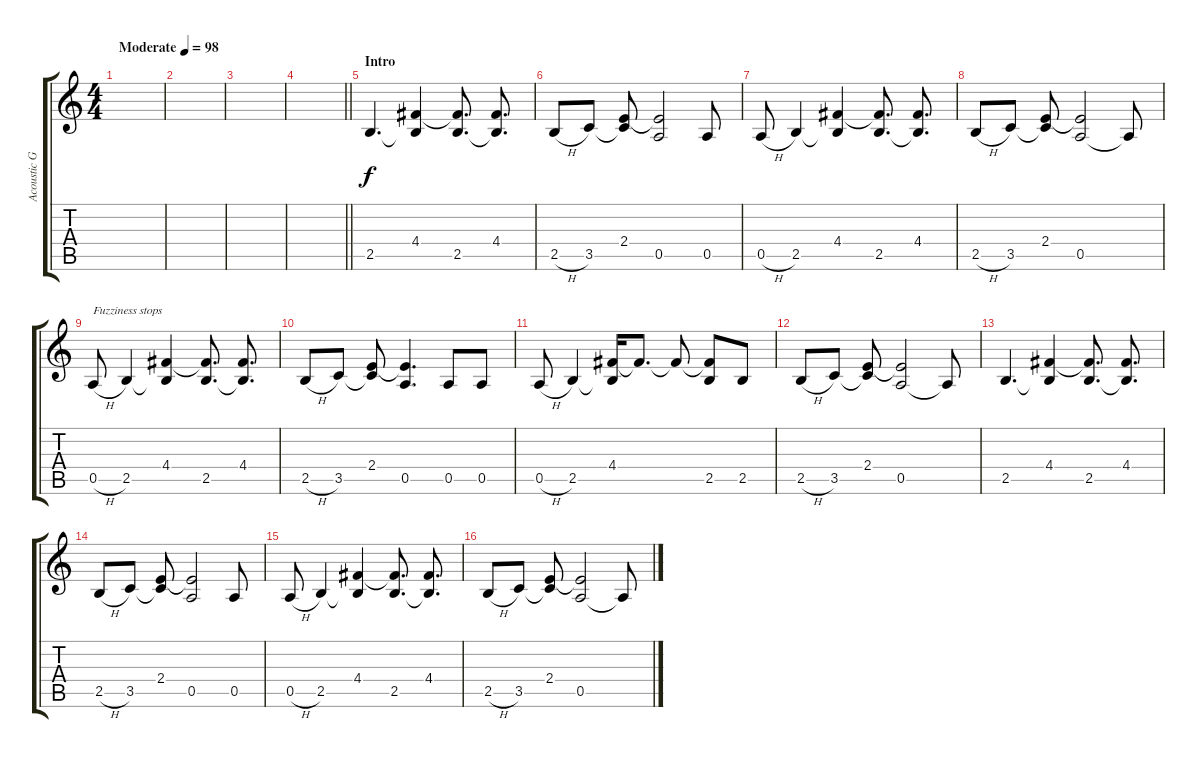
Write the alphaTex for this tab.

\track ("Acoustic Guitar" "Acoustic G") {instrument acousticguitarsteel}
\staff {score tabs}
\tuning (E4 B3 G3 D3 A2 E2) {hide}
\ts (4 4)
\tempo (98 "Moderate")
\clef g2
\ks c
|
|
|
\barLineRight lightlight
|
\section ("" "Intro")
2.5.4{d} (4.4 2.5{t}).4 (4.4{t} 2.5).8{d} (4.4 2.5{t}).8{d} |
2.5{h}.8 3.5.8 (2.4 3.5{t}).8 (2.4{t} 0.5).2 0.5.8 |
0.5{h}.8 2.5.4 (4.4 2.5{t}).4 (4.4{t} 2.5).8{d} (4.4 2.5{t}).8{d} |
2.5{h}.8 3.5.8 (2.4 3.5{t}).8 (2.4{t} 0.5).2 0.5{t}.8 |
0.5{h}.8{txt "Fuzziness stops"} 2.5.4 (4.4 2.5{t}).4 (4.4{t} 2.5).8{d} (4.4 2.5{t}).8{d} |
2.5{h}.8 3.5.8 (2.4 3.5{t}).8 (2.4{t} 0.5).4{d} 0.5.8 0.5.8 |
0.5{h}.8 2.5.4 (4.4 2.5{t}).16 4.4{t}.8{d} 4.4{t}.8 (4.4{t} 2.5).8 2.5.8 |
2.5{h}.8 3.5.8 (2.4 3.5{t}).8 (2.4{t} 0.5).2 0.5{t}.8 |
2.5.4{d} (4.4 2.5{t}).4 (4.4{t} 2.5).8{d} (4.4 2.5{t}).8{d} |
2.5{h}.8 3.5.8 (2.4 3.5{t}).8 (2.4{t} 0.5).2 0.5.8 |
0.5{h}.8 2.5.4 (4.4 2.5{t}).4 (4.4{t} 2.5).8{d} (4.4 2.5{t}).8{d} |
2.5{h}.8 3.5.8 (2.4 3.5{t}).8 (2.4{t} 0.5).2 0.5{t}.8
